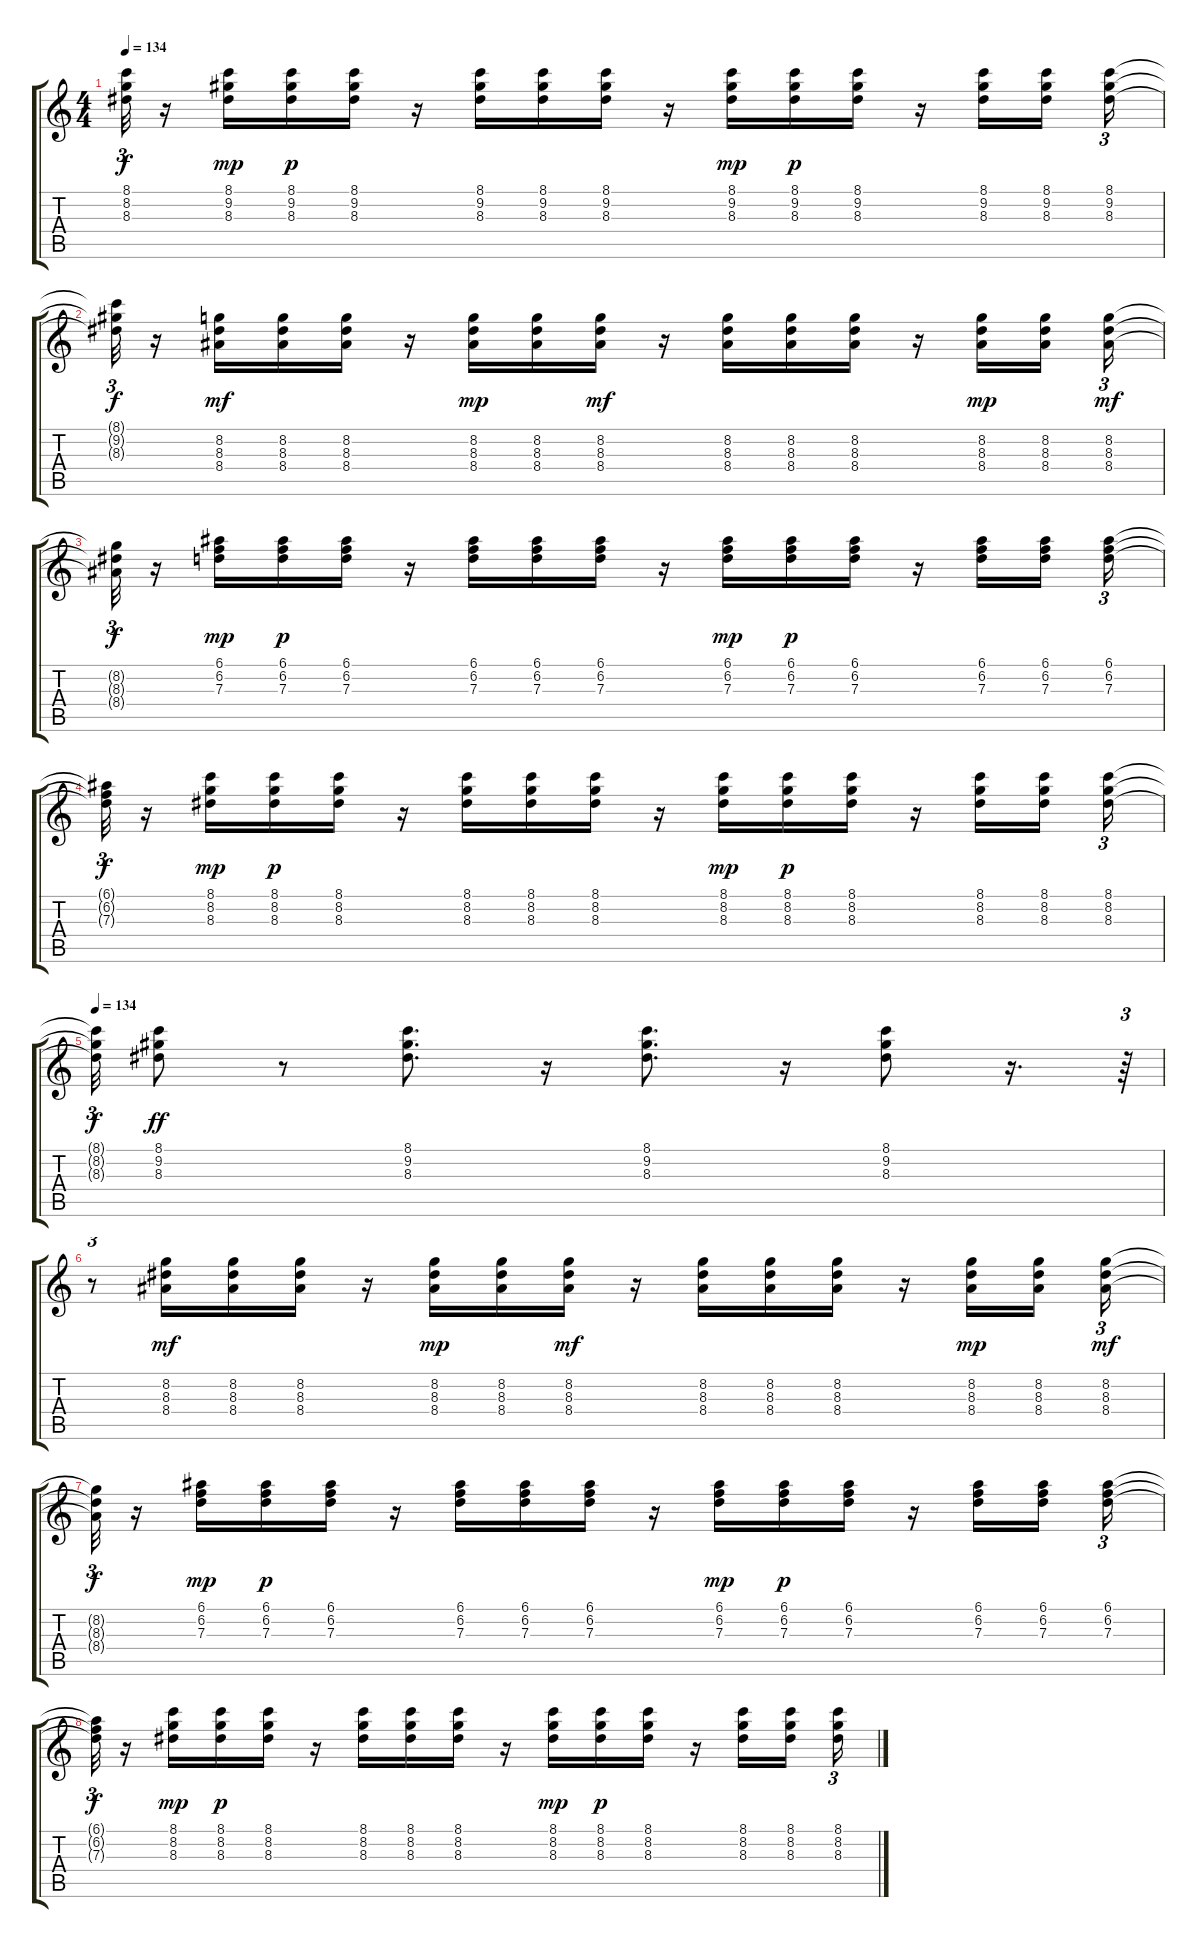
\track "" {instrument acousticguitarsteel}
\staff {score tabs}
\tuning (E4 B3 G3 D3 A2 E2) {hide}
\ts (4 4)
\tempo 134
\clef g2
\ks c
(8.1{t} 8.2{t} 8.3{t}).32{tu (3 2) dy f} r.16 (8.1 9.2 8.3).16{dy mp} (8.1 9.2 8.3).16{dy p} (8.1 9.2 8.3).16 r.16 (8.1 9.2 8.3).16 (8.1 9.2 8.3).16 (8.1 9.2 8.3).16 r.16 (8.1 9.2 8.3).16{dy mp} (8.1 9.2 8.3).16{dy p} (8.1 9.2 8.3).16 r.16 (8.1 9.2 8.3).16 (8.1 9.2 8.3).16{beam splitsecondary} (8.1 9.2 8.3).16{tu (3 2)} |
(8.1{t} 9.2{t} 8.3{t}).32{tu (3 2) dy f} r.16 (8.2 8.3 8.4).16{dy mf} (8.2 8.3 8.4).16 (8.2 8.3 8.4).16 r.16 (8.2 8.3 8.4).16{dy mp} (8.2 8.3 8.4).16 (8.2 8.3 8.4).16{dy mf} r.16 (8.2 8.3 8.4).16 (8.2 8.3 8.4).16 (8.2 8.3 8.4).16 r.16 (8.2 8.3 8.4).16{dy mp} (8.2 8.3 8.4).16{beam splitsecondary} (8.2 8.3 8.4).16{tu (3 2) dy mf} |
(8.2{t} 8.3{t} 8.4{t}).32{tu (3 2) dy f} r.16 (6.1 6.2 7.3).16{dy mp} (6.1 6.2 7.3).16{dy p} (6.1 6.2 7.3).16 r.16 (6.1 6.2 7.3).16 (6.1 6.2 7.3).16 (6.1 6.2 7.3).16 r.16 (6.1 6.2 7.3).16{dy mp} (6.1 6.2 7.3).16{dy p} (6.1 6.2 7.3).16 r.16 (6.1 6.2 7.3).16 (6.1 6.2 7.3).16{beam splitsecondary} (6.1 6.2 7.3).16{tu (3 2)} |
(6.1{t} 6.2{t} 7.3{t}).32{tu (3 2) dy f} r.16 (8.1 8.2 8.3).16{dy mp} (8.1 8.2 8.3).16{dy p} (8.1 8.2 8.3).16 r.16 (8.1 8.2 8.3).16 (8.1 8.2 8.3).16 (8.1 8.2 8.3).16 r.16 (8.1 8.2 8.3).16{dy mp} (8.1 8.2 8.3).16{dy p} (8.1 8.2 8.3).16 r.16 (8.1 8.2 8.3).16 (8.1 8.2 8.3).16{beam splitsecondary} (8.1 8.2 8.3).16{tu (3 2)} |
\tempo 134
(8.1{t} 8.2{t} 8.3{t}).32{tu (3 2) dy f} (8.1 9.2 8.3).8{dy ff} r.8 (8.1 9.2 8.3).8{d} r.16 (8.1 9.2 8.3).8{d} r.16 (8.1 9.2 8.3).8 r.16{d} r.64{tu (3 2)} |
r.8{tu (3 2)} (8.2 8.3 8.4).16{dy mf} (8.2 8.3 8.4).16 (8.2 8.3 8.4).16 r.16 (8.2 8.3 8.4).16{dy mp} (8.2 8.3 8.4).16 (8.2 8.3 8.4).16{dy mf} r.16 (8.2 8.3 8.4).16 (8.2 8.3 8.4).16 (8.2 8.3 8.4).16 r.16 (8.2 8.3 8.4).16{dy mp} (8.2 8.3 8.4).16{beam splitsecondary} (8.2 8.3 8.4).16{tu (3 2) dy mf} |
(8.2{t} 8.3{t} 8.4{t}).32{tu (3 2) dy f} r.16 (6.1 6.2 7.3).16{dy mp} (6.1 6.2 7.3).16{dy p} (6.1 6.2 7.3).16 r.16 (6.1 6.2 7.3).16 (6.1 6.2 7.3).16 (6.1 6.2 7.3).16 r.16 (6.1 6.2 7.3).16{dy mp} (6.1 6.2 7.3).16{dy p} (6.1 6.2 7.3).16 r.16 (6.1 6.2 7.3).16 (6.1 6.2 7.3).16{beam splitsecondary} (6.1 6.2 7.3).16{tu (3 2)} |
(6.1{t} 6.2{t} 7.3{t}).32{tu (3 2) dy f} r.16 (8.1 8.2 8.3).16{dy mp} (8.1 8.2 8.3).16{dy p} (8.1 8.2 8.3).16 r.16 (8.1 8.2 8.3).16 (8.1 8.2 8.3).16 (8.1 8.2 8.3).16 r.16 (8.1 8.2 8.3).16{dy mp} (8.1 8.2 8.3).16{dy p} (8.1 8.2 8.3).16 r.16 (8.1 8.2 8.3).16 (8.1 8.2 8.3).16{beam splitsecondary} (8.1 8.2 8.3).16{tu (3 2)}
